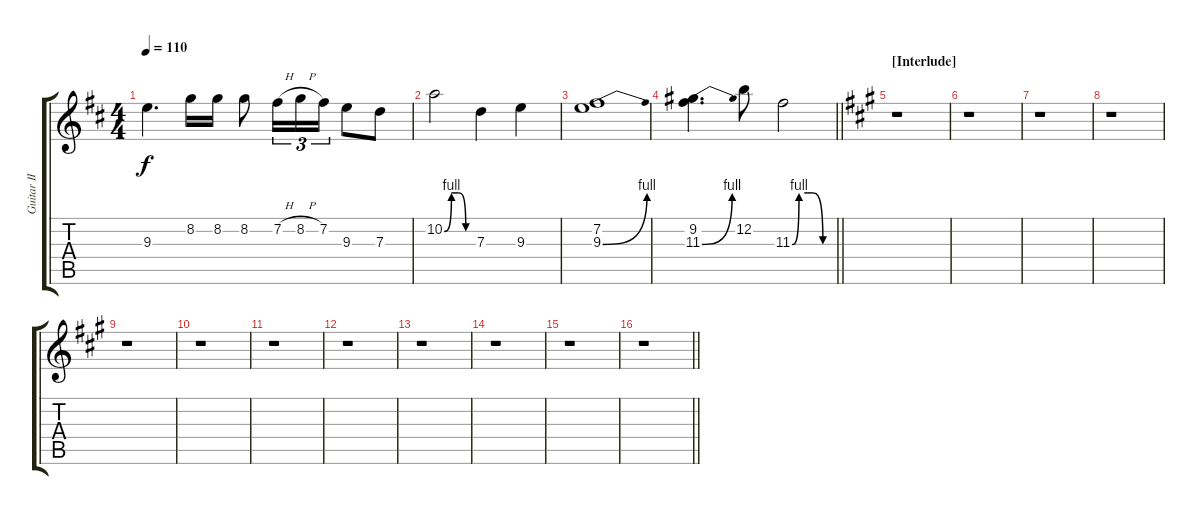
\track ("Guitar II" "Guitar II") {instrument distortionguitar}
\staff {score tabs}
\tuning (E4 B3 G3 D3 A2 E2) {hide}
\ts (4 4)
\tempo 110
\clef g2
\ks d
9.3.4{d dy f} 8.2.16 8.2.16 8.2.8 7.2{h}.16{tu (3 2)} 8.2{h}.16{tu (3 2)} 7.2.16{tu (3 2)} 9.3.8 7.3.8 |
10.2{be (custom 0 0 15 4 30 4 45 0 60 0)}.2 7.3.4 9.3.4 |
(7.2 9.3{be (bend 0 0 60 4)}).1 |
\barLineRight lightlight
(9.2 11.3{be (bend 0 0 60 4)}).4{d} 12.2.8 11.3{be (custom 0 0 10 4 23 4 29 4 45 0 60 0)}.2 |
\section ("" "[Interlude]")
\ks a
r.1 |
r.1 |
r.1 |
r.1 |
r.1 |
r.1 |
r.1 |
r.1 |
r.1 |
r.1 |
r.1 |
\barLineRight lightlight
r.1
